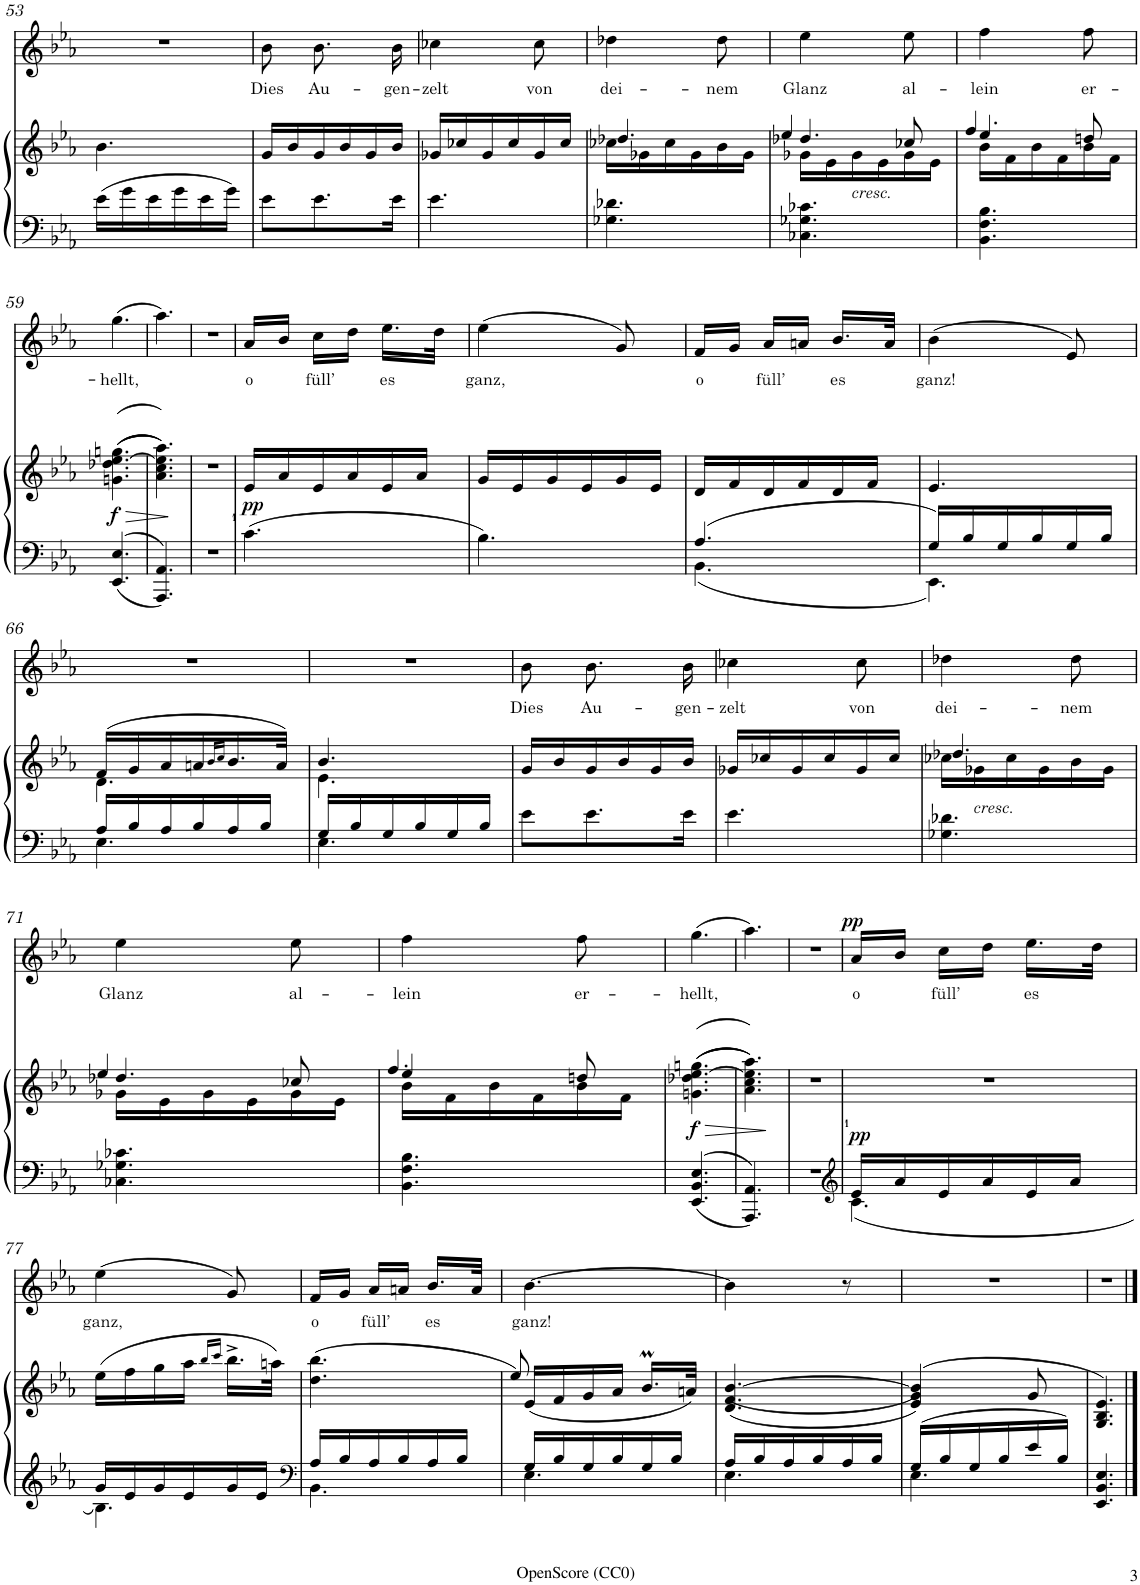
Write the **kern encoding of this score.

**kern	**kern	**dynam	**kern	**text	**dynam
*part2	*part2	*part2	*part1	*part1	*part1
*staff3	*staff2	*staff2/3	*staff1	*staff1	*staff1
*I"Piano	*	*	*I"Voice	*	*
*I'Pno	*	*	*	*	*
!!LO:PB:g=z
*clefF4	*clefG2	*	*clefG2	*	*
*k[b-e-a-]	*k[b-e-a-]	*	*k[b-e-a-]	*	*
*M3/8	*M3/8	*	*M3/8	*	*
=53	=53	=53	=53	=53	=53
16e-\LL	4.b-\	.	4.r	.	.
16g\	.	.	.	.	.
16e-\	.	.	.	.	.
16g\	.	.	.	.	.
16e-\	.	.	.	.	.
16g\JJ	.	.	.	.	.
=54	=54	=54	=54	=54	=54
!	!	!	!	!LO:LY:b	!
8e-\L	16g/LL	.	8b-\	Dies	.
.	16b-/	.	.	.	.
!	!	!	!	!LO:LY:b	!
8.e-\	16g/	.	8.b-\	Au-	.
.	16b-/	.	.	.	.
.	16g/	.	.	.	.
!	!	!	!	!LO:LY:b	!
16e-\Jk	16b-/JJ	.	16b-\	-gen-	.
=55	=55	=55	=55	=55	=55
!	!	!	!	!LO:LY:b	!
4.e-\	16g-X/LL	.	4cc-X\	-zelt	.
.	16cc-X/	.	.	.	.
.	16g-/	.	.	.	.
.	16cc-/	.	.	.	.
!	!	!	!	!LO:LY:b	!
.	16g-/	.	8cc-\	von	.
.	16cc-/JJ	.	.	.	.
=56	=56	=56	=56	=56	=56
*	*^	*	*	*	*
!	!	!	!	!	!LO:LY:b	!
4.G-X\ 4.d-X\	4.dd-X/	16cc-X\LL	.	4dd-X\	dei-	.
.	.	16g-X\	.	.	.	.
.	.	16cc-\	.	.	.	.
.	.	16g-\	.	.	.	.
!	!	!	!	!	!LO:LY:b	!
.	.	16b-\	.	8dd-\	-nem	.
.	.	16g-\JJ	.	.	.	.
=57	=57	=57	=57	=57	=57	=57
*	*	*^	*	*	*	*
!	!	!	!	!	!	!LO:LY:b	!
4.C-X\ 4.G-X\ 4.c-X\	4.ee-/	16g-X\LL	4dd-X/	.	4ee-\	Glanz	.
.	.	16e-\	.	.	.	.	.
!	!	!LO:TX:b:i:t=cresc.	!	!	!	!	!
.	.	16g-\	.	.	.	.	.
.	.	16e-\	.	.	.	.	.
!	!	!	!	!	!	!LO:LY:b	!
.	.	16g-\	8cc-X/	.	8ee-\	al-	.
.	.	16e-\JJ	.	.	.	.	.
=58	=58	=58	=58	=58	=58	=58	=58
!	!	!	!	!	!	!LO:LY:b	!
4.BB-\ 4.F\ 4.B-\	4.ff/	16b-\LL	4ee-/	.	4ff\	-lein	.
.	.	16f\	.	.	.	.	.
.	.	16b-\	.	.	.	.	.
.	.	16f\	.	.	.	.	.
!	!	!	!	!	!	!LO:LY:b	!
.	.	16b-\	8ddn/	.	8ff\	er-	.
.	.	16f\JJ	.	.	.	.	.
*	*	*v	*v	*	*	*	*
!!LO:LB:g=z
=59	=59	=59	=59	=59	=59	=59
!	!	!	!LO:HP:b	!	!LO:LY:b	!
!	!	!	!LO:DY:n=1:b	!	!	!
*	*v	*v	*	*	*	*
4.EE-/ 4.E-/	(>((4.gn\ 4.dd-X\ [4.ee-\ 4.ggn\	> f	(4.gg\	-hellt,	.
=60	=60	=60	=60	=60	=60
4.AAA-/ 4.AA-/	4.a-\ 4.cc\ 4.ee-\] 4.aa-\)))	.	4.aa-\)	.	.
.	.	]	.	.	.
=61	=61	=61	=61	=61	=61
4.r	4.r	.	4.r	.	.
=62	=62	=62	=62	=62	=62
!	!	!LO:DY:b	!	!LO:LY:b	!
4.c\	16e-/LL	pp	16a-/LL	o	.
.	16a-/	.	16b-/JJ	.	.
!	!	!	!	!LO:LY:b	!
.	16e-/	.	16cc\LL	füll’	.
.	16a-/	.	16dd\JJ	.	.
!	!	!	!	!LO:LY:b	!
.	16e-/	.	16.ee-\LL	es	.
.	16a-/JJ	.	.	.	.
.	.	.	32dd\JJk	.	.
=63	=63	=63	=63	=63	=63
!	!	!	!	!LO:LY:b	!
4.B-\	16g/LL	.	(4ee-\	ganz,	.
.	16e-/	.	.	.	.
.	16g/	.	.	.	.
.	16e-/	.	.	.	.
.	16g/	.	8g/)	.	.
.	16e-/JJ	.	.	.	.
=64	=64	=64	=64	=64	=64
*^	*	*	*	*	*
!	!	!	!	!	!LO:LY:b	!
4.A-/	4.BB-\	16d/LL	.	16f/LL	o	.
.	.	16f/	.	16g/JJ	.	.
!	!	!	!	!	!LO:LY:b	!
.	.	16d/	.	16a-/LL	füll’	.
.	.	16f/	.	16an/JJ	.	.
!	!	!	!	!	!LO:LY:b	!
.	.	16d/	.	16.b-/LL	es	.
.	.	16f/JJ	.	.	.	.
.	.	.	.	32a/JJk	.	.
=65	=65	=65	=65	=65	=65	=65
!	!	!	!	!	!LO:LY:b	!
16G/LL	4.EE-\	4.e-/	.	(4b-\	ganz!	.
16B-/	.	.	.	.	.	.
16G/	.	.	.	.	.	.
16B-/	.	.	.	.	.	.
16G/	.	.	.	8e-/)	.	.
16B-/JJ	.	.	.	.	.	.
!!LO:LB:g=z
=66	=66	=66	=66	=66	=66	=66
*	*	*^	*	*	*	*
16A-/LL	4.E-\	(16f/LL	4.d\	.	4.r	.	.
16B-/	.	16g/	.	.	.	.	.
16A-/	.	16a-/	.	.	.	.	.
16B-/	.	16an/	.	.	.	.	.
.	.	16qb-/LL	.	.	.	.	.
.	.	16qcc/JJ	.	.	.	.	.
16A-/	.	16.b-/	.	.	.	.	.
16B-/JJ	.	.	.	.	.	.	.
.	.	32a/JJk)	.	.	.	.	.
=67	=67	=67	=67	=67	=67	=67	=67
16G/LL	4.E-\	4.b-/	4.e-\	.	4.r	.	.
16B-/	.	.	.	.	.	.	.
16G/	.	.	.	.	.	.	.
16B-/	.	.	.	.	.	.	.
16G/	.	.	.	.	.	.	.
16B-/JJ	.	.	.	.	.	.	.
*v	*v	*	*	*	*	*	*
*	*v	*v	*	*	*	*
=68	=68	=68	=68	=68	=68
!	!	!	!	!LO:LY:b	!
8e-\L	16g/LL	.	8b-\	Dies	.
.	16b-/	.	.	.	.
!	!	!	!	!LO:LY:b	!
8.e-\	16g/	.	8.b-\	Au-	.
.	16b-/	.	.	.	.
.	16g/	.	.	.	.
!	!	!	!	!LO:LY:b	!
16e-\Jk	16b-/JJ	.	16b-\	-gen-	.
=69	=69	=69	=69	=69	=69
!	!	!	!	!LO:LY:b	!
4.e-\	16g-X/LL	.	4cc-X\	-zelt	.
.	16cc-X/	.	.	.	.
.	16g-/	.	.	.	.
.	16cc-/	.	.	.	.
!	!	!	!	!LO:LY:b	!
.	16g-/	.	8cc-\	von	.
.	16cc-/JJ	.	.	.	.
=70	=70	=70	=70	=70	=70
*	*^	*	*	*	*
!	!	!	!	!	!LO:LY:b	!
4.G-X\ 4.d-X\	4.dd-X/	16cc-X\LL	.	4dd-X\	dei-	.
!	!	!LO:TX:b:i:t=cresc.	!	!	!	!
.	.	16g-X\	.	.	.	.
.	.	16cc-\	.	.	.	.
.	.	16g-\	.	.	.	.
!	!	!	!	!	!LO:LY:b	!
.	.	16b-\	.	8dd-\	-nem	.
.	.	16g-\JJ	.	.	.	.
!!LO:LB:g=z
=71	=71	=71	=71	=71	=71	=71
*	*	*^	*	*	*	*
!	!	!	!	!	!	!LO:LY:b	!
4.C-X\ 4.G-X\ 4.c-X\	4.ee-/	16g-X\LL	4dd-X/	.	4ee-\	Glanz	.
.	.	16e-\	.	.	.	.	.
.	.	16g-\	.	.	.	.	.
.	.	16e-\	.	.	.	.	.
!	!	!	!	!	!	!LO:LY:b	!
.	.	16g-\	8cc-X/	.	8ee-\	al-	.
.	.	16e-\JJ	.	.	.	.	.
=72	=72	=72	=72	=72	=72	=72	=72
!	!	!	!	!	!	!LO:LY:b	!
4.BB-\ 4.F\ 4.B-\	4.ff/	16b-\LL	4ee-/	.	4ff\	-lein	.
.	.	16f\	.	.	.	.	.
.	.	16b-\	.	.	.	.	.
.	.	16f\	.	.	.	.	.
!	!	!	!	!	!	!LO:LY:b	!
.	.	16b-\	8ddn/	.	8ff\	er-	.
.	.	16f\JJ	.	.	.	.	.
*	*	*v	*v	*	*	*	*
=73	=73	=73	=73	=73	=73	=73
!	!	!	!LO:HP:b	!	!LO:LY:b	!
!	!	!	!LO:DY:n=1:b	!	!	!
*	*v	*v	*	*	*	*
4.EE-/ 4.BB-/ 4.E-/	(>((4.gn\ 4.dd-X\ [4.ee-\ 4.ggn\	> f	(4.gg\	-hellt,	.
=74	=74	=74	=74	=74	=74
4.AAA-/ 4.AA-/	4.a-\ 4.cc\ 4.ee-\] 4.aa-\)))	.	4.aa-\)	.	.
.	.	]	.	.	.
=75	=75	=75	=75	=75	=75
4.r	4.r	.	4.r	.	.
=76	=76	=76	=76	=76	=76
*clefG2	*	*	*	*	*
*^	*	*	*	*	*
!	!	!	!LO:DY:a=2	!	!LO:LY:b	!LO:DY:a
16e-/LL	4.c\	4.r	pp	16a-/LL	o	pp
16a-/	.	.	.	16b-/JJ	.	.
!	!	!	!	!	!LO:LY:b	!
16e-/	.	.	.	16cc\LL	füll’	.
16a-/	.	.	.	16dd\JJ	.	.
!	!	!	!	!	!LO:LY:b	!
16e-/	.	.	.	16.ee-\LL	es	.
16a-/JJ	.	.	.	.	.	.
.	.	.	.	32dd\JJk	.	.
!!LO:LB:g=z
=77	=77	=77	=77	=77	=77	=77
!	!	!	!	!	!LO:LY:b	!
16g/LL	4.B-\	(16ee-\LL	.	(4ee-\	ganz,	.
16e-/	.	16ff\	.	.	.	.
16g/	.	16gg\	.	.	.	.
16e-/	.	16aa-\JJ	.	.	.	.
.	.	16qbb-/LL	.	.	.	.
.	.	16qccc/JJ	.	.	.	.
16g/	.	16.bb-^\LL	.	8g/)	.	.
16e-/JJ	.	.	.	.	.	.
.	.	32aan\JJk)	.	.	.	.
=78	=78	=78	=78	=78	=78	=78
*clefF4	*	*	*	*	*	*
!	!	!	!	!	!LO:LY:b	!
16A-/LL	4.BB-\	(4.dd\ 4.bb-\	.	16f/LL	o	.
16B-/	.	.	.	16g/JJ	.	.
!	!	!	!	!	!LO:LY:b	!
16A-/	.	.	.	16a-/LL	füll’	.
16B-/	.	.	.	16an/JJ	.	.
!	!	!	!	!	!LO:LY:b	!
16A-/	.	.	.	16.b-/LL	es	.
16B-/JJ	.	.	.	.	.	.
.	.	.	.	32a/JJk	.	.
=79	=79	=79	=79	=79	=79	=79
*	*	*^	*	*	*	*
!	!	!	!	!	!	!LO:LY:b	!
16G/LL	4.E-\	8ee-/)	(<16e-/LL	.	[4.b-\	ganz!	.
16B-/	.	.	16f/	.	.	.	.
16G/	.	4ryy	16g/	.	.	.	.
16B-/	.	.	16a-/JJ	.	.	.	.
16G/	.	.	16.b-M/LL	.	.	.	.
16B-/JJ	.	.	.	.	.	.	.
.	.	.	32an/JJk)	.	.	.	.
*	*	*v	*v	*	*	*	*
=80	=80	=80	=80	=80	=80	=80
16A-/LL	4.E-\	(<(<4.d/ 4.f/ [4.b-/	.	4b-\]	.	.
16B-/	.	.	.	.	.	.
16A-/	.	.	.	.	.	.
16B-/	.	.	.	.	.	.
16A-/	.	.	.	8r	.	.
16B-/JJ	.	.	.	.	.	.
=81	=81	=81	=81	=81	=81	=81
16G/LL	4.E-\	(>4e-/ 4g/ 4b-/]))	.	4.r	.	.
16B-/	.	.	.	.	.	.
16G/	.	.	.	.	.	.
16B-/	.	.	.	.	.	.
16e-/	.	8g/	.	.	.	.
16B-/JJ	.	.	.	.	.	.
*v	*v	*	*	*	*	*
=82	=82	=82	=82	=82	=82
4.EE-/ 4.BB-/ 4.E-/	4.G/ 4.B-/ 4.e-/)	.	4.r	.	.
==	==	==	==	==	==
*-	*-	*-	*-	*-	*-
